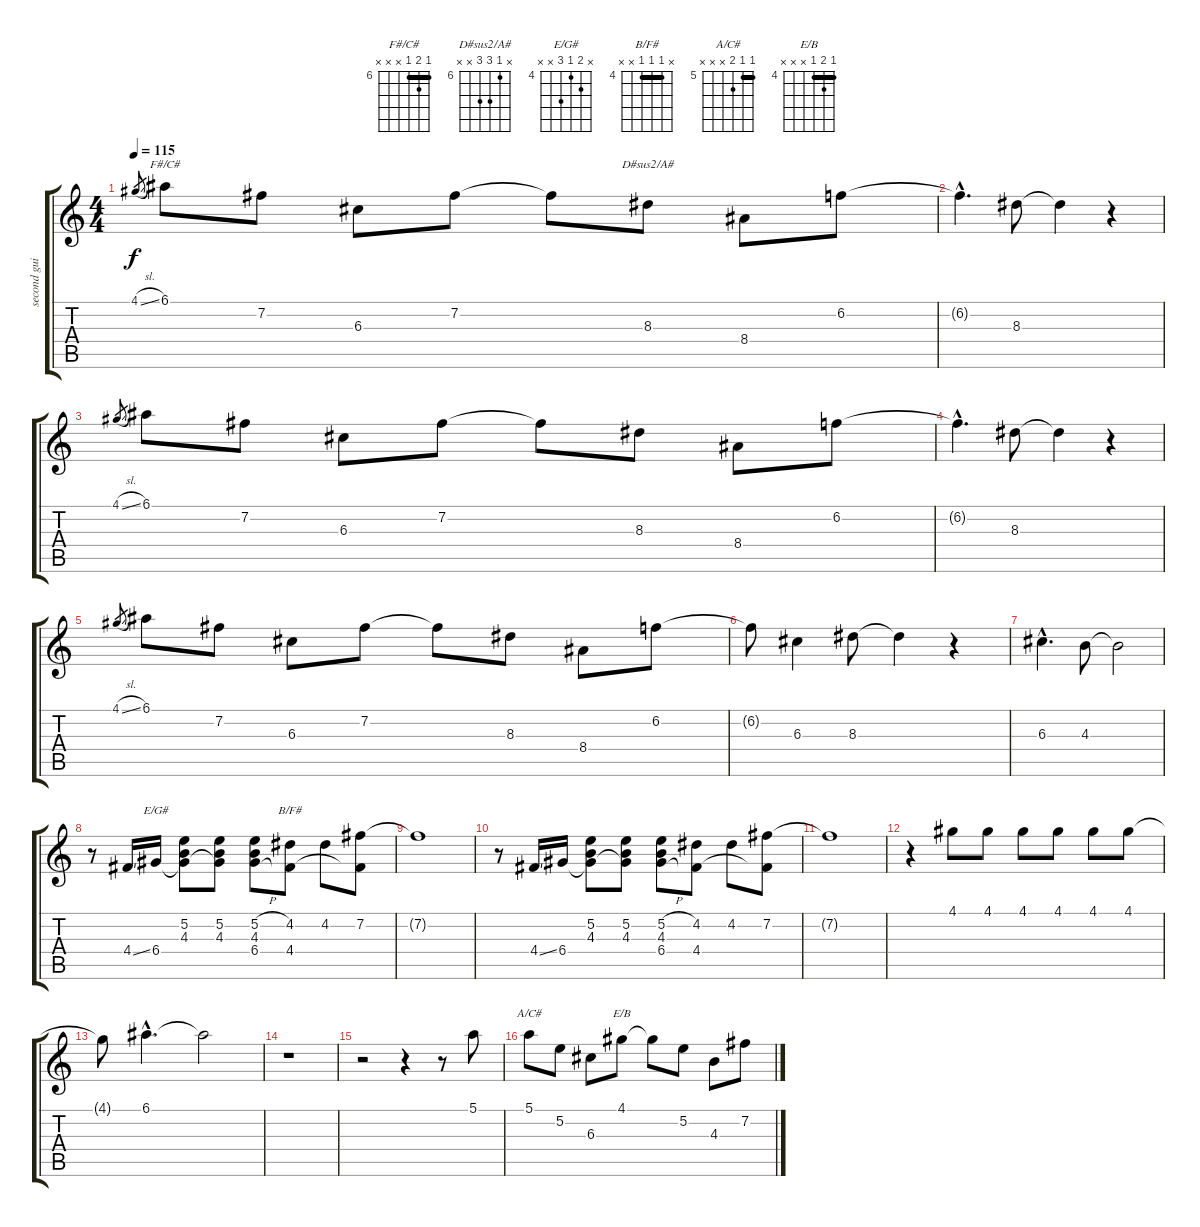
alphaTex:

\track ("second guitar no capo" "second gui") {instrument acousticguitarnylon}
\staff {score tabs}
\tuning (E4 B3 G3 D3 A2 E2) {hide}
\chord ("F#/C#" 6 7 6 x x x) {firstfret 6 barre 6}
\chord ("D#sus2/A#" x 6 8 8 x x) {firstfret 6}
\chord ("E/G#" x 5 4 6 x x) {firstfret 4}
\chord ("B/F#" x 4 4 4 x x) {firstfret 4 barre 4}
\chord ("A/C#" 5 5 6 x x x) {firstfret 5 barre 5}
\chord ("E/B" 4 5 4 x x x) {firstfret 4 barre 4}
\ts (4 4)
\tempo 115
\clef g2
\ks c
4.1{sl}.8{gr dy f} 6.1.8{ch "F#/C#"} 7.2.8 6.3.8 7.2.8 7.2{t}.8 8.3.8{ch "D#sus2/A#"} 8.4.8 6.2.8 |
6.2{hac t}.4{d} 8.3.8 8.3{t}.4 r.4 |
4.1{sl}.8{gr} 6.1.8 7.2.8 6.3.8 7.2.8 7.2{t}.8 8.3.8 8.4.8 6.2.8 |
6.2{hac t}.4{d} 8.3.8 8.3{t}.4 r.4 |
4.1{sl}.8{gr} 6.1.8 7.2.8 6.3.8 7.2.8 7.2{t}.8 8.3.8 8.4.8 6.2.8 |
6.2{t}.8 6.3.4 8.3.8 8.3{t}.4 r.4 |
6.3{hac}.4{d} 4.3.8 4.3{t}.2 |
r.8 4.4{ss}.16 6.4.16{ch "E/G#"} (5.2 4.3 6.4{t}).8 (5.2 4.3 6.4{t}).8 (5.2{h} 4.3 6.4{h}).8 (4.2 4.4).8{ch "B/F#"} 4.2.8 (7.2 4.4{t}).8 |
7.2{t}.1 |
r.8 4.4{ss}.16 6.4.16 (5.2 4.3 6.4{t}).8 (5.2 4.3 6.4{t}).8 (5.2{h} 4.3 6.4{h}).8 (4.2 4.4).8 4.2.8 (7.2 4.4{t}).8 |
7.2{t}.1 |
r.4 4.1.8 4.1.8 4.1.8 4.1.8 4.1.8 4.1.8 |
4.1{t}.8 6.1{hac}.4{d} 6.1{t}.2 |
r.1 |
r.2 r.4 r.8 5.1.8 |
5.1.8{ch "A/C#"} 5.2.8 6.3.8 4.1.8{ch "E/B"} 4.1{t}.8 5.2.8 4.3.8 7.2.8
